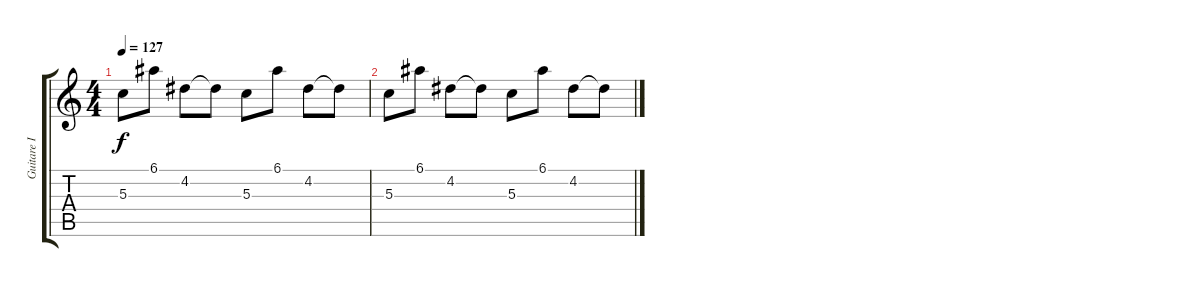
\track ("Guitare I" "Guitare I") {instrument electricguitarjazz}
\staff {score tabs}
\tuning (E4 B3 G3 D3 A2 E2) {hide}
\ts (4 4)
\tempo 127
\clef g2
\ks c
5.3.8{dy f} 6.1.8 4.2.8 4.2{t}.8 5.3.8 6.1.8 4.2.8 4.2{t}.8 |
5.3.8 6.1.8 4.2.8 4.2{t}.8 5.3.8 6.1.8 4.2.8 4.2{t}.8
